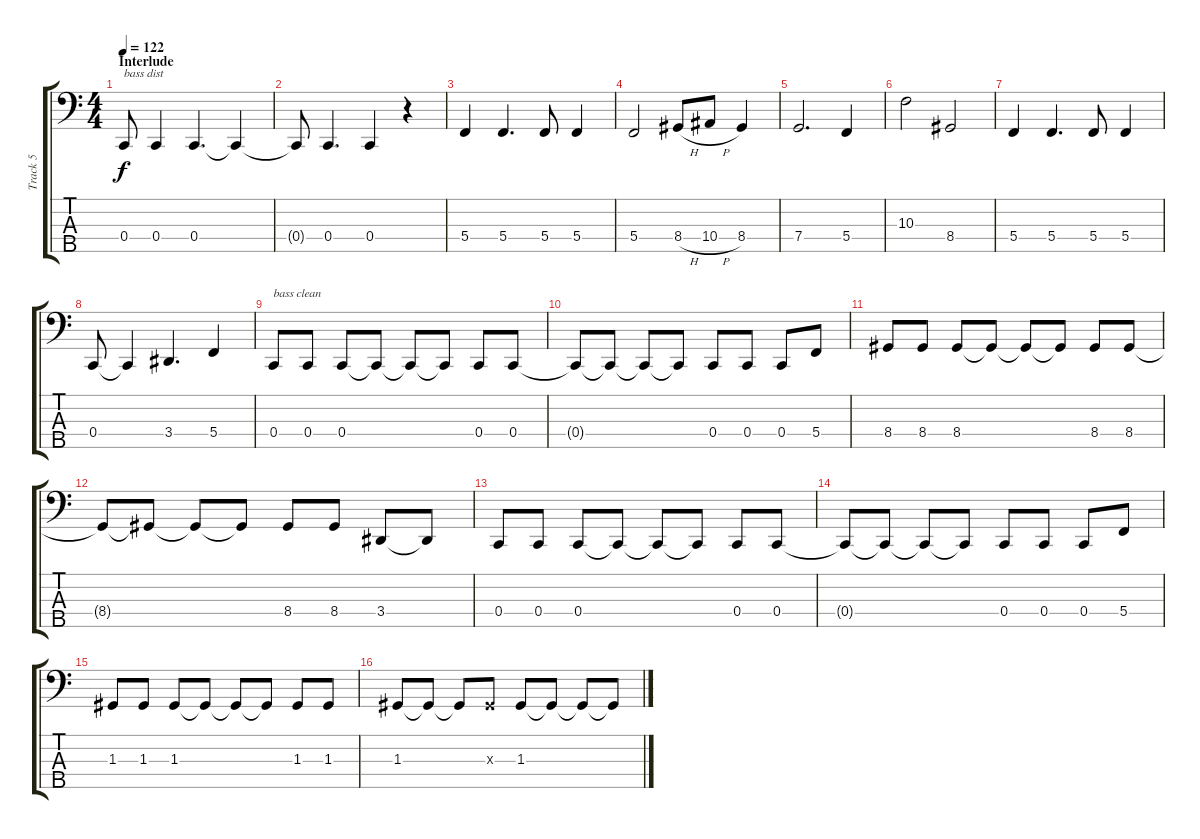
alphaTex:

\track ("Track 5" "Track 5") {instrument electricbasspick}
\staff {score tabs}
\tuning (F2 C2 G1 C1 A0) {hide}
\ts (4 4)
\section ("" "Interlude")
\tempo 122
\clef f4
\ks c
0.4.8{txt "bass dist" dy f} 0.4.4 0.4.4{d} 0.4{t}.4 |
0.4{t}.8 0.4.4{d} 0.4.4 r.4 |
5.4.4 5.4.4{d} 5.4.8 5.4.4 |
5.4.2 8.4{h}.8 10.4{h}.8 8.4.4 |
7.4.2{d} 5.4.4 |
10.3.2 8.4.2 |
5.4.4 5.4.4{d} 5.4.8 5.4.4 |
0.4.8 0.4{t}.4 3.4.4{d} 5.4.4 |
0.4.8{txt "bass clean"} 0.4.8 0.4.8 0.4{t}.8 0.4{t}.8 0.4{t}.8 0.4.8 0.4.8 |
0.4{t}.8 0.4{t}.8 0.4{t}.8 0.4{t}.8 0.4.8 0.4.8 0.4.8 5.4.8 |
8.4.8 8.4.8 8.4.8 8.4{t}.8 8.4{t}.8 8.4{t}.8 8.4.8 8.4.8 |
8.4{t}.8 8.4{t}.8 8.4{t}.8 8.4{t}.8 8.4.8 8.4.8 3.4.8 3.4{t}.8 |
0.4.8 0.4.8 0.4.8 0.4{t}.8 0.4{t}.8 0.4{t}.8 0.4.8 0.4.8 |
0.4{t}.8 0.4{t}.8 0.4{t}.8 0.4{t}.8 0.4.8 0.4.8 0.4.8 5.4.8 |
1.3.8 1.3.8 1.3.8 1.3{t}.8 1.3{t}.8 1.3{t}.8 1.3.8 1.3.8 |
1.3.8 1.3{t}.8 1.3{t}.8 1.3{x}.8 1.3.8 1.3{t}.8 1.3{t}.8 1.3{t}.8
